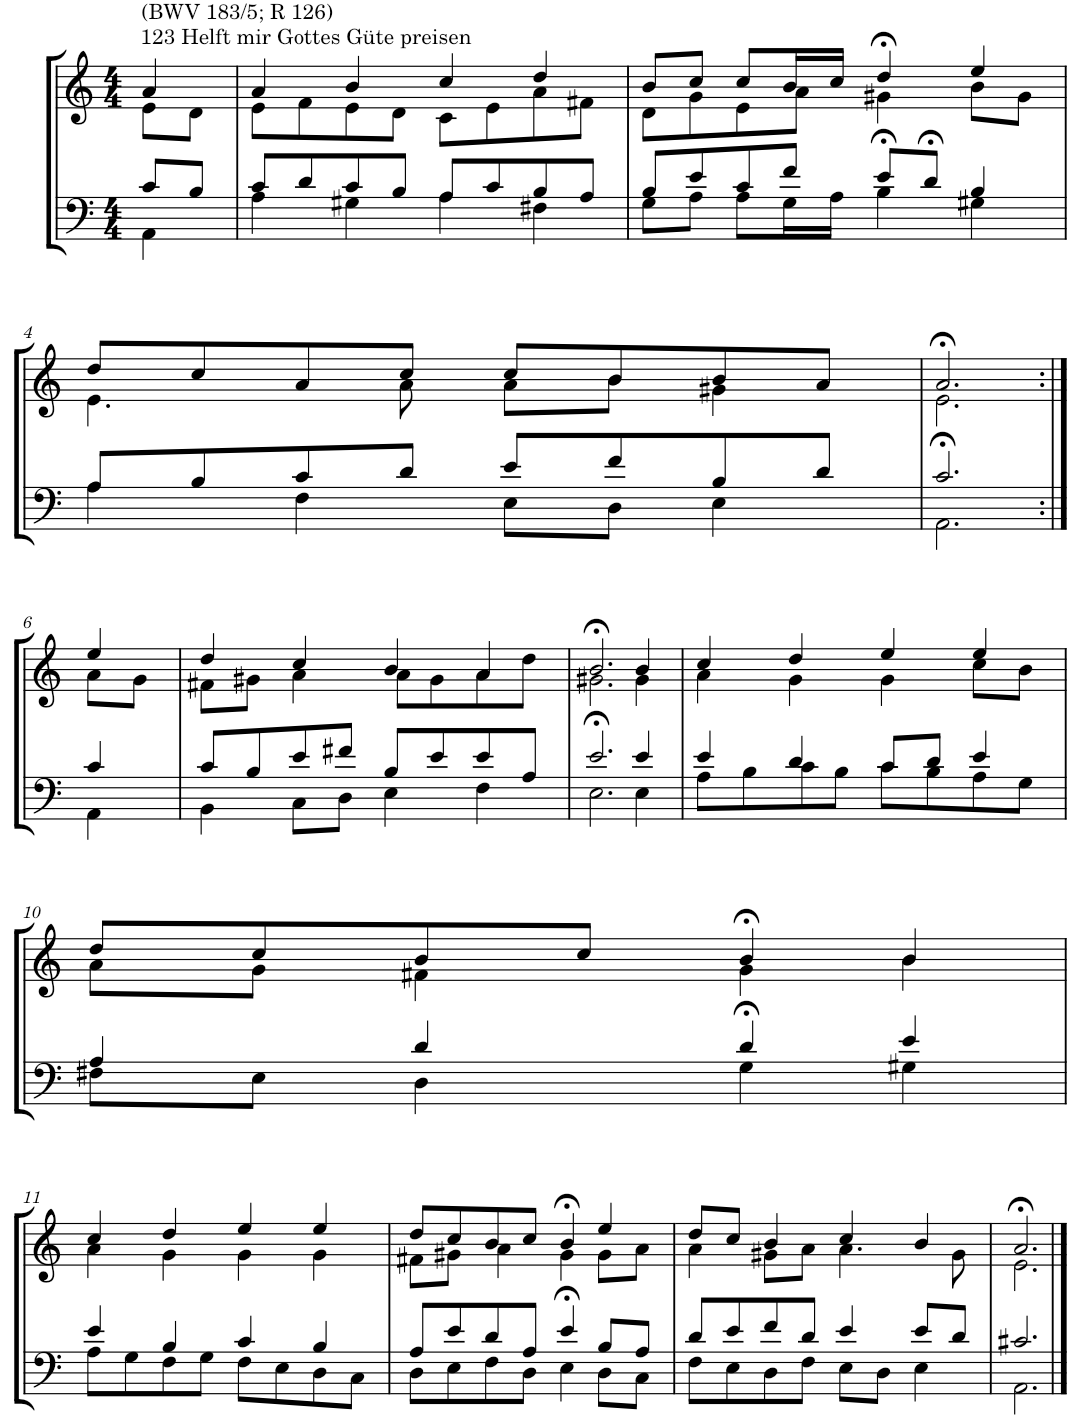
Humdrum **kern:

**kern	**kern
*part2	*part1
*staff2	*staff1
*I"Tenor/Baß	*I"Sopran/Alt
*clefF4	*clefG2
*k[]	*k[]
*M4/4	*M4/4
=1	=1
*^	*^
!	!	!LO:TX:a:t=123 Helft mir Gottes Güte preisen	!
!	!	!LO:TX:a:t=(BWV 183/5; R 126)	!
8c/L	4AA\	4a/	8e\L
8B/J	.	.	8d\J
=2	=2	=2	=2
8c/L	4A\	4a/	8e\L
8d/	.	.	8f\
8c/	4G#X\	4b/	8e\
8B/J	.	.	8d\J
8A/L	4A\	4cc/	8c\L
8c/	.	.	8e\
8B/	4F#X\	4dd/	8a\
8A/J	.	.	8f#X\J
=3	=3	=3	=3
8B/L	8G\L	8b/L	8d\L
8e/	8A\J	8cc/J	8g\
8c/	8A\L	8cc/L	8e\
8f/J	16G\L	16b/L	8a\J
.	16A\JJ	16cc/JJ	.
8e/L	4B>\	4dd>/	4g#X\
8d>/J	.	.	.
4B/	4G#X\	4ee/	8b\L
.	.	.	8g#\J
!!LO:LB:g=z	!!
=4	=4	=4	=4
8A/L	4A\	8dd/L	4.e\
8B/	.	8cc/	.
8c/	4F\	8a/	.
8d/J	.	8cc/J	8a\
8e/L	8E\L	8cc/L	8a\L
8f/	8D\J	8b/	8b\J
8B/	4E\	8b/	4g#X\
8d/J	.	8a/J	.
=5	=5	=5	=5
2.c/	2.AA>\	2.a>/	2.e\
!!LO:LB:g=z	!!
=6:|!	=6:|!	=6:|!	=6:|!
4c/	4AA\	4ee/	8a\L
.	.	.	8g\J
=7	=7	=7	=7
8c/L	4BB\	4dd/	8f#X\L
8B/	.	.	8g#X\J
8e/	8C\L	4cc/	4a\
8f#X/J	8D\J	.	.
8B/L	4E\	4b/	8a\L
8e/	.	.	8g#\
8e/	4F\	4a/	8a\
8A/J	.	.	8dd\J
=8	=8	=8	=8
2.e/	2.E>\	2.b>/	2.g#X\
4e/	4E\	4b/	4g#\
=9	=9	=9	=9
4e/	8A\L	4cc/	4a\
.	8B\	.	.
4d/	8c\	4dd/	4g\
.	8B\J	.	.
8c/L	8c\L	4ee/	4g\
8d/J	8B\	.	.
4e/	8A\	4ee/	8cc\L
.	8G\J	.	8b\J
!!LO:LB:g=z	!!
=10	=10	=10	=10
4A/	8F#X\L	8dd/L	8a\L
.	8E\J	8cc/	8g\J
4d/	4D\	8b/	4f#X\
.	.	8cc/J	.
4d/	4G>\	4b>/	4g\
4e/	4G#X\	4b/	4b\
!!LO:LB:g=z	!!
=11	=11	=11	=11
4e/	8A\L	4cc/	4a\
.	8G\	.	.
4B/	8F\	4dd/	4g\
.	8G\J	.	.
4c/	8F\L	4ee/	4g\
.	8E\	.	.
4B/	8D\	4ee/	4g\
.	8C\J	.	.
=12	=12	=12	=12
8A/L	8D\L	8dd/L	8f#X\L
8e/	8E\	8cc/	8g#X\J
8d/	8F\	8b/	4a\
8A/J	8D\J	8cc/J	.
4e/	4E>\	4b>/	4g#\
8B/L	8D\L	4ee/	8g#\L
8A/J	8C\J	.	8a\J
=13	=13	=13	=13
8d/L	8F\L	8dd/L	4a\
8e/	8E\	8cc/J	.
8f/	8D\	4b/	8g#X\L
8d/J	8F\J	.	8a\J
4e/	8E\L	4cc/	4.a\
.	8D\J	.	.
8e/L	4E\	4b/	.
8d/J	.	.	8g#\
=14	=14	=14	=14
2.c#X/	2.AA\	2.a>/	2.e\
*v	*v	*	*
*	*v	*v
==	==
*-	*-
